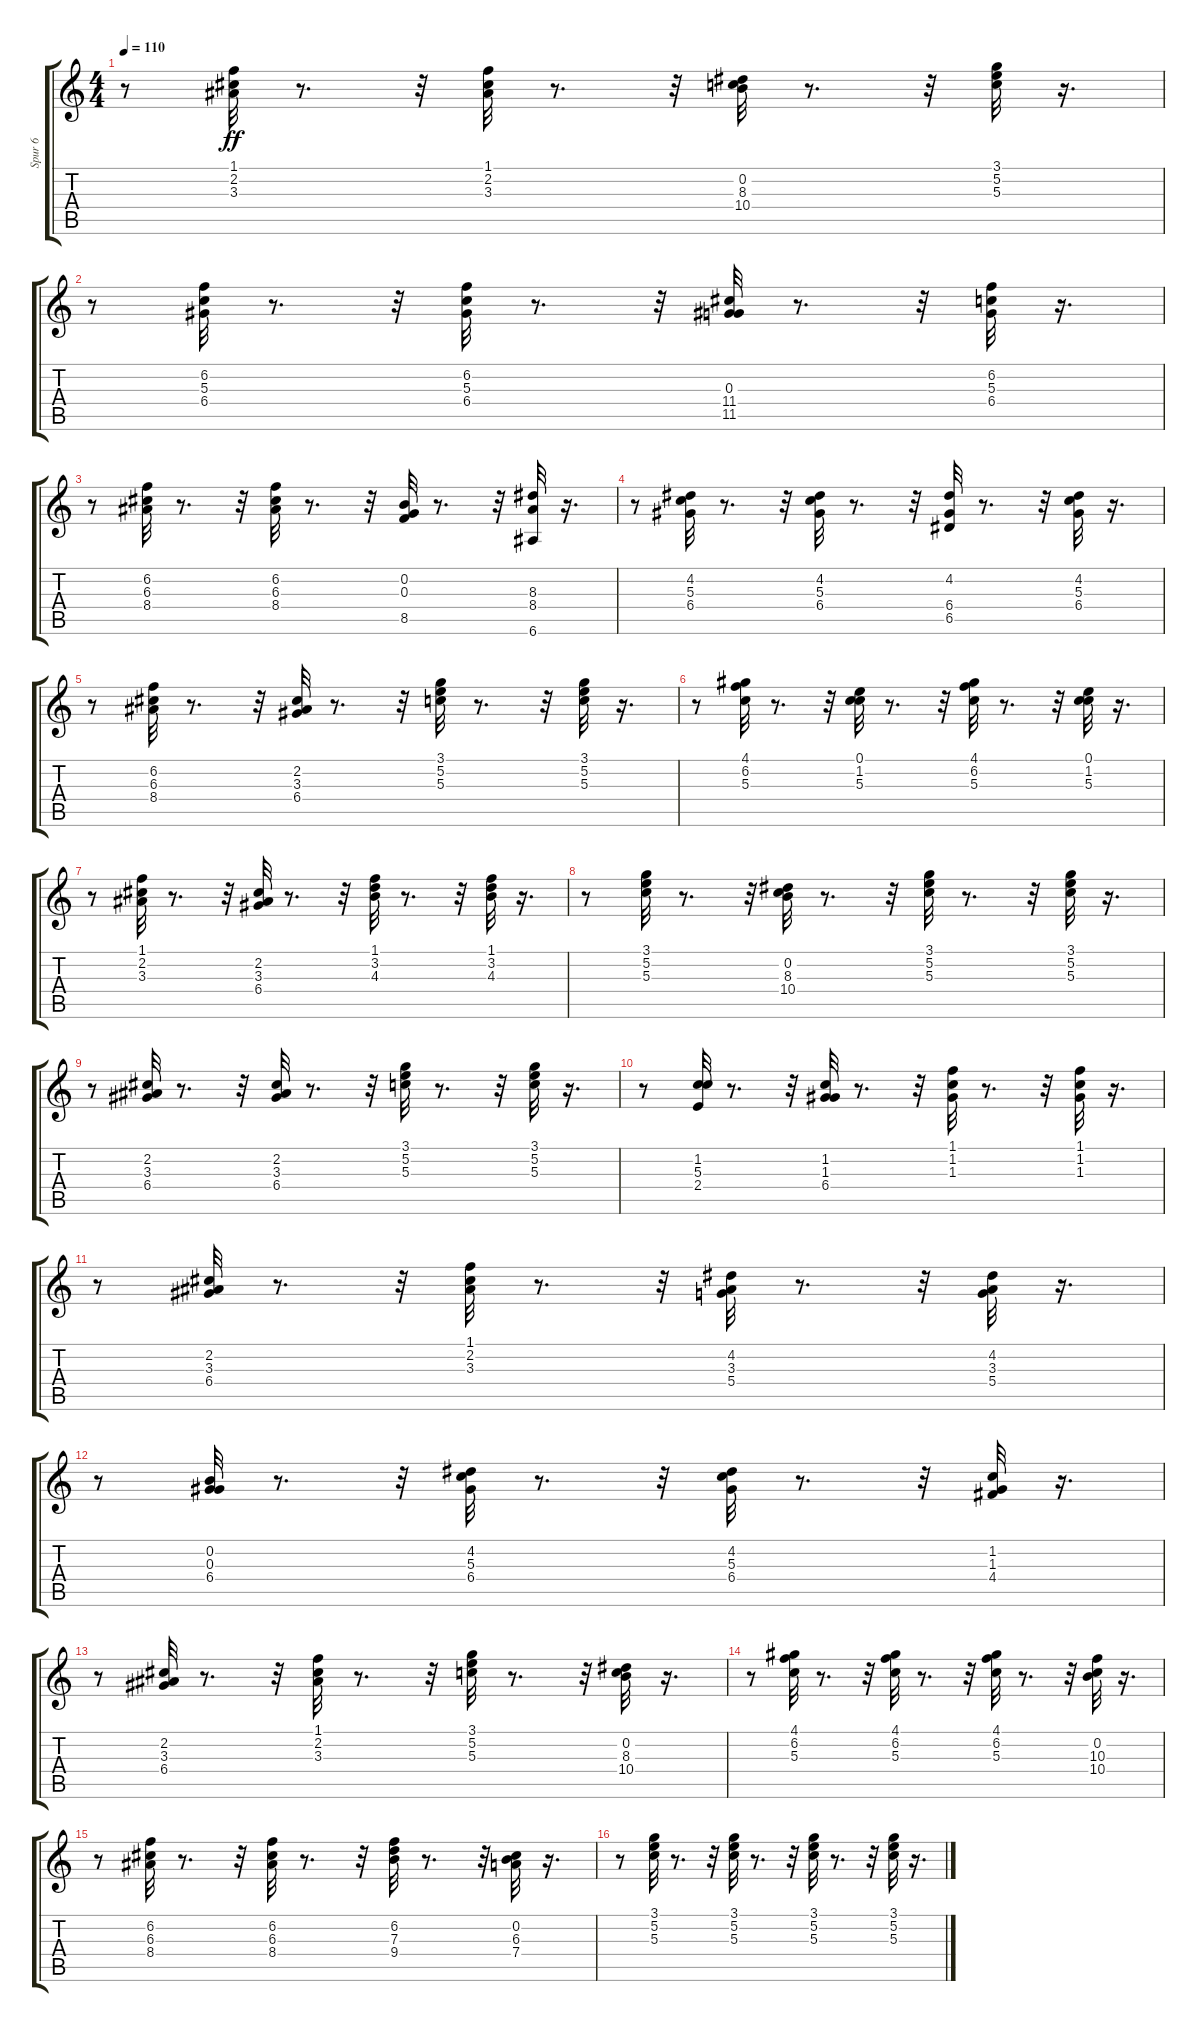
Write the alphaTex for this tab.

\track ("Spur 6" "Spur 6") {instrument acousticguitarnylon}
\staff {score tabs}
\tuning (E4 B3 G3 D3 A2 E2) {hide}
\ts (4 4)
\tempo 110
\clef g2
\ks c
r.8{dy ff} (1.1 2.2 3.3).32 r.8{d} r.32 (1.1 2.2 3.3).32 r.8{d} r.32 (0.2 8.3 10.4).32 r.8{d} r.32 (3.1 5.2 5.3).32 r.16{d} |
r.8 (6.2 5.3 6.4).32 r.8{d} r.32 (6.2 5.3 6.4).32 r.8{d} r.32 (0.3 11.4 11.5).32 r.8{d} r.32 (6.2 5.3 6.4).32 r.16{d} |
r.8 (6.2 6.3 8.4).32 r.8{d} r.32 (6.2 6.3 8.4).32 r.8{d} r.32 (0.2 0.3 8.5).32 r.8{d} r.32 (8.3 8.4 6.6).32 r.16{d} |
r.8 (4.2 5.3 6.4).32 r.8{d} r.32 (4.2 5.3 6.4).32 r.8{d} r.32 (4.2 6.4 6.5).32 r.8{d} r.32 (4.2 5.3 6.4).32 r.16{d} |
r.8 (6.2 6.3 8.4).32 r.8{d} r.32 (2.2 3.3 6.4).32 r.8{d} r.32 (3.1 5.2 5.3).32 r.8{d} r.32 (3.1 5.2 5.3).32 r.16{d} |
r.8 (4.1 6.2 5.3).32 r.8{d} r.32 (0.1 1.2 5.3).32 r.8{d} r.32 (4.1 6.2 5.3).32 r.8{d} r.32 (0.1 1.2 5.3).32 r.16{d} |
r.8 (1.1 2.2 3.3).32 r.8{d} r.32 (2.2 3.3 6.4).32 r.8{d} r.32 (1.1 3.2 4.3).32 r.8{d} r.32 (1.1 3.2 4.3).32 r.16{d} |
r.8 (3.1 5.2 5.3).32 r.8{d} r.32 (0.2 8.3 10.4).32 r.8{d} r.32 (3.1 5.2 5.3).32 r.8{d} r.32 (3.1 5.2 5.3).32 r.16{d} |
r.8 (2.2 3.3 6.4).32 r.8{d} r.32 (2.2 3.3 6.4).32 r.8{d} r.32 (3.1 5.2 5.3).32 r.8{d} r.32 (3.1 5.2 5.3).32 r.16{d} |
r.8 (1.2 5.3 2.4).32 r.8{d} r.32 (1.2 1.3 6.4).32 r.8{d} r.32 (1.1 1.2 1.3).32 r.8{d} r.32 (1.1 1.2 1.3).32 r.16{d} |
r.8 (2.2 3.3 6.4).32 r.8{d} r.32 (1.1 2.2 3.3).32 r.8{d} r.32 (4.2 3.3 5.4).32 r.8{d} r.32 (4.2 3.3 5.4).32 r.16{d} |
r.8 (0.2 0.3 6.4).32 r.8{d} r.32 (4.2 5.3 6.4).32 r.8{d} r.32 (4.2 5.3 6.4).32 r.8{d} r.32 (1.2 1.3 4.4).32 r.16{d} |
r.8 (2.2 3.3 6.4).32 r.8{d} r.32 (1.1 2.2 3.3).32 r.8{d} r.32 (3.1 5.2 5.3).32 r.8{d} r.32 (0.2 8.3 10.4).32 r.16{d} |
r.8 (4.1 6.2 5.3).32 r.8{d} r.32 (4.1 6.2 5.3).32 r.8{d} r.32 (4.1 6.2 5.3).32 r.8{d} r.32 (0.2 10.3 10.4).32 r.16{d} |
r.8 (6.2 6.3 8.4).32 r.8{d} r.32 (6.2 6.3 8.4).32 r.8{d} r.32 (6.2 7.3 9.4).32 r.8{d} r.32 (0.2 6.3 7.4).32 r.16{d} |
r.8 (3.1 5.2 5.3).32 r.8{d} r.32 (3.1 5.2 5.3).32 r.8{d} r.32 (3.1 5.2 5.3).32 r.8{d} r.32 (3.1 5.2 5.3).32 r.16{d}
